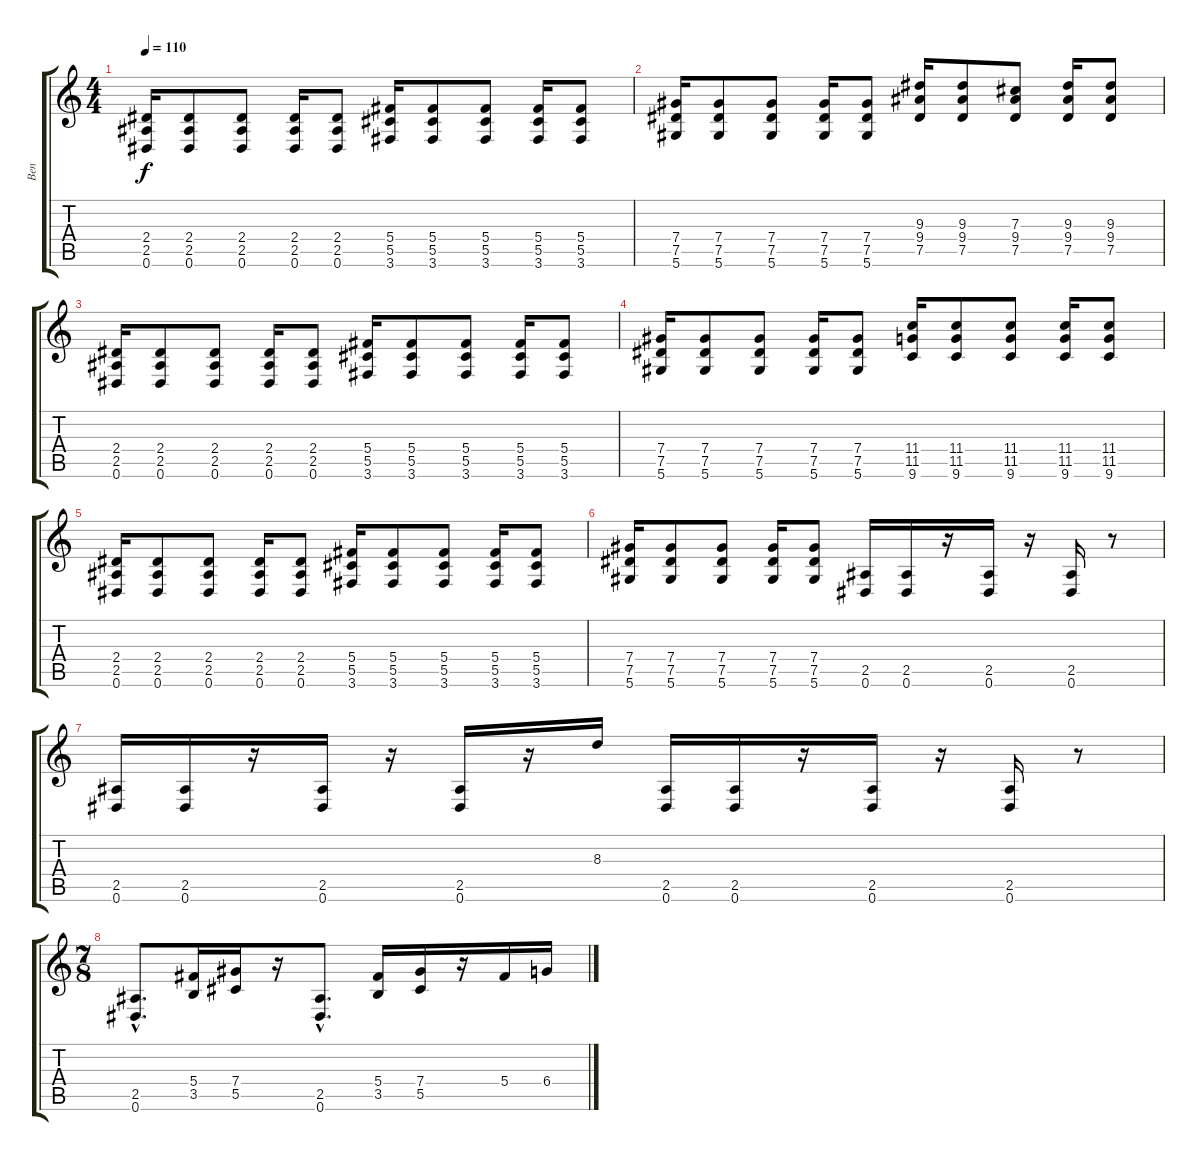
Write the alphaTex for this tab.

\track ("Ben" "Ben") {instrument overdrivenguitar}
\staff {score tabs}
\tuning (Eb4 Bb3 Gb3 Db3 Ab2 Eb2) {hide}
\ts (4 4)
\tempo 110
\clef g2
\ks c
(2.4 2.5 0.6).16{dy f} (2.4 2.5 0.6).8 (2.4 2.5 0.6).8 (2.4 2.5 0.6).16 (2.4 2.5 0.6).8 (5.4 5.5 3.6).16 (5.4 5.5 3.6).8 (5.4 5.5 3.6).8 (5.4 5.5 3.6).16 (5.4 5.5 3.6).8 |
(7.4 7.5 5.6).16 (7.4 7.5 5.6).8 (7.4 7.5 5.6).8 (7.4 7.5 5.6).16 (7.4 7.5 5.6).8 (9.3 9.4 7.5).16 (9.3 9.4 7.5).8 (7.3 9.4 7.5).8 (9.3 9.4 7.5).16 (9.3 9.4 7.5).8 |
(2.4 2.5 0.6).16 (2.4 2.5 0.6).8 (2.4 2.5 0.6).8 (2.4 2.5 0.6).16 (2.4 2.5 0.6).8 (5.4 5.5 3.6).16 (5.4 5.5 3.6).8 (5.4 5.5 3.6).8 (5.4 5.5 3.6).16 (5.4 5.5 3.6).8 |
(7.4 7.5 5.6).16 (7.4 7.5 5.6).8 (7.4 7.5 5.6).8 (7.4 7.5 5.6).16 (7.4 7.5 5.6).8 (11.4 11.5 9.6).16 (11.4 11.5 9.6).8 (11.4 11.5 9.6).8 (11.4 11.5 9.6).16 (11.4 11.5 9.6).8 |
(2.4 2.5 0.6).16 (2.4 2.5 0.6).8 (2.4 2.5 0.6).8 (2.4 2.5 0.6).16 (2.4 2.5 0.6).8 (5.4 5.5 3.6).16 (5.4 5.5 3.6).8 (5.4 5.5 3.6).8 (5.4 5.5 3.6).16 (5.4 5.5 3.6).8 |
(7.4 7.5 5.6).16 (7.4 7.5 5.6).8 (7.4 7.5 5.6).8 (7.4 7.5 5.6).16 (7.4 7.5 5.6).8 (2.5 0.6).16 (2.5 0.6).16 r.16 (2.5 0.6).16 r.16 (2.5 0.6).16 r.8 |
(2.5 0.6).16 (2.5 0.6).16 r.16 (2.5 0.6).16 r.16 (2.5 0.6).16 r.16 8.3.16 (2.5 0.6).16 (2.5 0.6).16 r.16 (2.5 0.6).16 r.16 (2.5 0.6).16 r.8 |
\ts (7 8)
(2.5{hac} 0.6{hac}).8{d} (5.4 3.5).16 (7.4 5.5).16 r.16 (2.5{hac} 0.6{hac}).8{d} (5.4 3.5).16 (7.4 5.5).16 r.16 5.4.16 6.4.16
